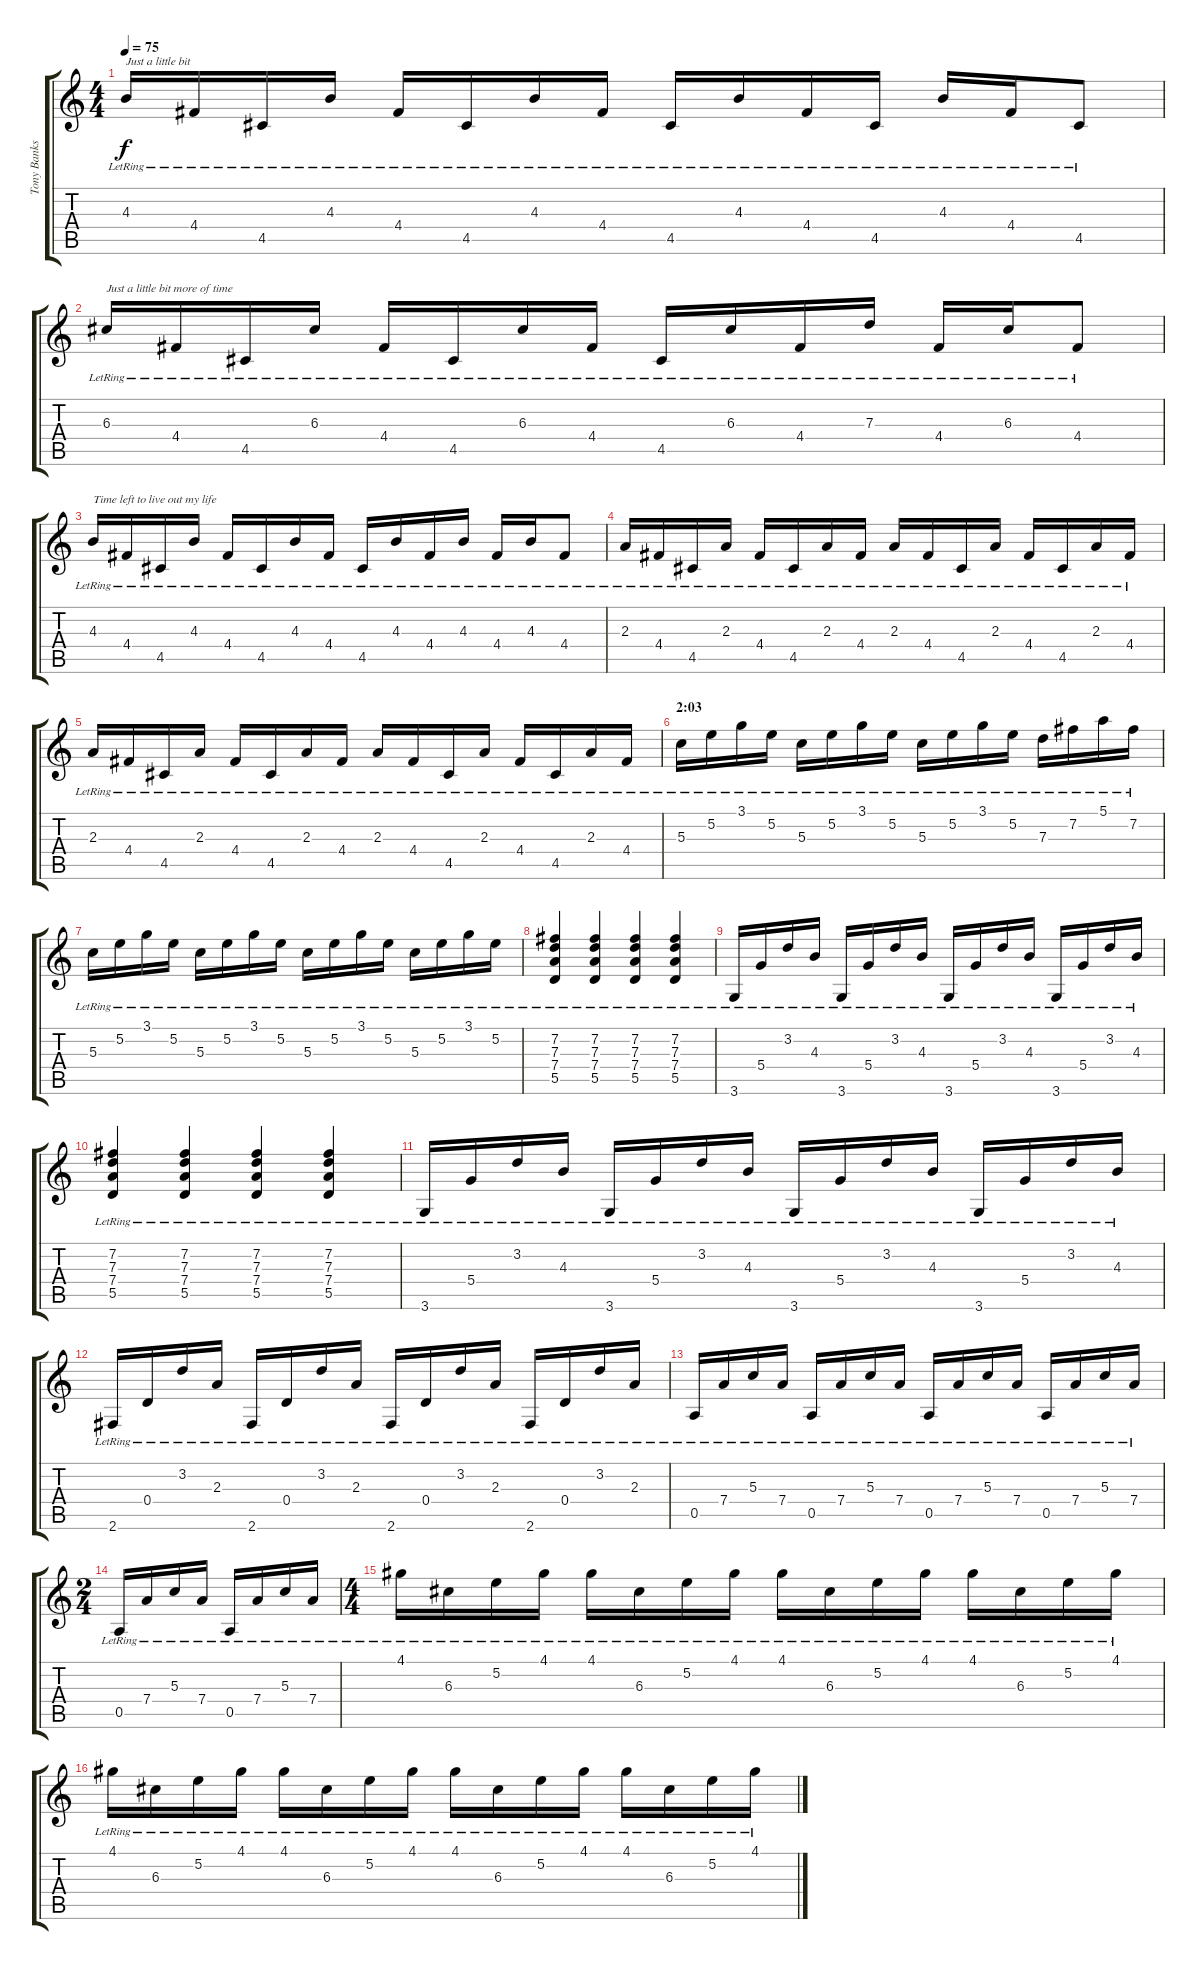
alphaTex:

\track ("Tony Banks (12-string guitar)" "Tony Banks") {instrument acousticguitarnylon}
\staff {score tabs}
\tuning (E4 B3 G3 D3 A2 E2) {hide}
\ts (4 4)
\tempo 75
\clef g2
\ks c
4.3{lr}.16{txt "Just a little bit" dy f} 4.4{lr}.16 4.5{lr}.16 4.3{lr}.16 4.4{lr}.16 4.5{lr}.16 4.3{lr}.16 4.4{lr}.16 4.5{lr}.16 4.3{lr}.16 4.4{lr}.16 4.5{lr}.16 4.3{lr}.16 4.4{lr}.16 4.5{lr}.8 |
6.3{lr}.16{txt "Just a little bit more of time"} 4.4{lr}.16 4.5{lr}.16 6.3{lr}.16 4.4{lr}.16 4.5{lr}.16 6.3{lr}.16 4.4{lr}.16 4.5{lr}.16 6.3{lr}.16 4.4{lr}.16 7.3{lr}.16 4.4{lr}.16 6.3{lr}.16 4.4{lr}.8 |
4.3{lr}.16{txt "Time left to live out my life"} 4.4{lr}.16 4.5{lr}.16 4.3{lr}.16 4.4{lr}.16 4.5{lr}.16 4.3{lr}.16 4.4{lr}.16 4.5{lr}.16 4.3{lr}.16 4.4{lr}.16 4.3{lr}.16 4.4{lr}.16 4.3{lr}.16 4.4{lr}.8 |
2.3{lr}.16 4.4{lr}.16 4.5{lr}.16 2.3{lr}.16 4.4{lr}.16 4.5{lr}.16 2.3{lr}.16 4.4{lr}.16 2.3{lr}.16 4.4{lr}.16 4.5{lr}.16 2.3{lr}.16 4.4{lr}.16 4.5{lr}.16 2.3{lr}.16 4.4{lr}.16 |
2.3{lr}.16 4.4{lr}.16 4.5{lr}.16 2.3{lr}.16 4.4{lr}.16 4.5{lr}.16 2.3{lr}.16 4.4{lr}.16 2.3{lr}.16 4.4{lr}.16 4.5{lr}.16 2.3{lr}.16 4.4{lr}.16 4.5{lr}.16 2.3{lr}.16 4.4{lr}.16 |
\section ("" "2:03")
5.3{lr}.16 5.2{lr}.16 3.1{lr}.16 5.2{lr}.16 5.3{lr}.16 5.2{lr}.16 3.1{lr}.16 5.2{lr}.16 5.3{lr}.16 5.2{lr}.16 3.1{lr}.16 5.2{lr}.16 7.3{lr}.16 7.2{lr}.16 5.1{lr}.16 7.2{lr}.16 |
5.3{lr}.16 5.2{lr}.16 3.1{lr}.16 5.2{lr}.16 5.3{lr}.16 5.2{lr}.16 3.1{lr}.16 5.2{lr}.16 5.3{lr}.16 5.2{lr}.16 3.1{lr}.16 5.2{lr}.16 5.3{lr}.16 5.2{lr}.16 3.1{lr}.16 5.2{lr}.16 |
(7.2{lr} 7.3{lr} 7.4{lr} 5.5{lr}).4 (7.2{lr} 7.3{lr} 7.4{lr} 5.5{lr}).4 (7.2{lr} 7.3{lr} 7.4{lr} 5.5{lr}).4 (7.2{lr} 7.3{lr} 7.4{lr} 5.5{lr}).4 |
3.6{lr}.16 5.4{lr}.16 3.2{lr}.16 4.3{lr}.16 3.6{lr}.16 5.4{lr}.16 3.2{lr}.16 4.3{lr}.16 3.6{lr}.16 5.4{lr}.16 3.2{lr}.16 4.3{lr}.16 3.6{lr}.16 5.4{lr}.16 3.2{lr}.16 4.3{lr}.16 |
(7.2{lr} 7.3{lr} 7.4{lr} 5.5{lr}).4 (7.2{lr} 7.3{lr} 7.4{lr} 5.5{lr}).4 (7.2{lr} 7.3{lr} 7.4{lr} 5.5{lr}).4 (7.2{lr} 7.3{lr} 7.4{lr} 5.5{lr}).4 |
3.6{lr}.16 5.4{lr}.16 3.2{lr}.16 4.3{lr}.16 3.6{lr}.16 5.4{lr}.16 3.2{lr}.16 4.3{lr}.16 3.6{lr}.16 5.4{lr}.16 3.2{lr}.16 4.3{lr}.16 3.6{lr}.16 5.4{lr}.16 3.2{lr}.16 4.3{lr}.16 |
2.6{lr}.16 0.4{lr}.16 3.2{lr}.16 2.3{lr}.16 2.6{lr}.16 0.4{lr}.16 3.2{lr}.16 2.3{lr}.16 2.6{lr}.16 0.4{lr}.16 3.2{lr}.16 2.3{lr}.16 2.6{lr}.16 0.4{lr}.16 3.2{lr}.16 2.3{lr}.16 |
0.5{lr}.16 7.4{lr}.16 5.3{lr}.16 7.4{lr}.16 0.5{lr}.16 7.4{lr}.16 5.3{lr}.16 7.4{lr}.16 0.5{lr}.16 7.4{lr}.16 5.3{lr}.16 7.4{lr}.16 0.5{lr}.16 7.4{lr}.16 5.3{lr}.16 7.4{lr}.16 |
\ts (2 4)
0.5{lr}.16 7.4{lr}.16 5.3{lr}.16 7.4{lr}.16 0.5{lr}.16 7.4{lr}.16 5.3{lr}.16 7.4{lr}.16 |
\ts (4 4)
4.1{lr}.16 6.3{lr}.16 5.2{lr}.16 4.1{lr}.16 4.1{lr}.16 6.3{lr}.16 5.2{lr}.16 4.1{lr}.16 4.1{lr}.16 6.3{lr}.16 5.2{lr}.16 4.1{lr}.16 4.1{lr}.16 6.3{lr}.16 5.2{lr}.16 4.1{lr}.16 |
4.1{lr}.16 6.3{lr}.16 5.2{lr}.16 4.1{lr}.16 4.1{lr}.16 6.3{lr}.16 5.2{lr}.16 4.1{lr}.16 4.1{lr}.16 6.3{lr}.16 5.2{lr}.16 4.1{lr}.16 4.1{lr}.16 6.3{lr}.16 5.2{lr}.16 4.1{lr}.16
